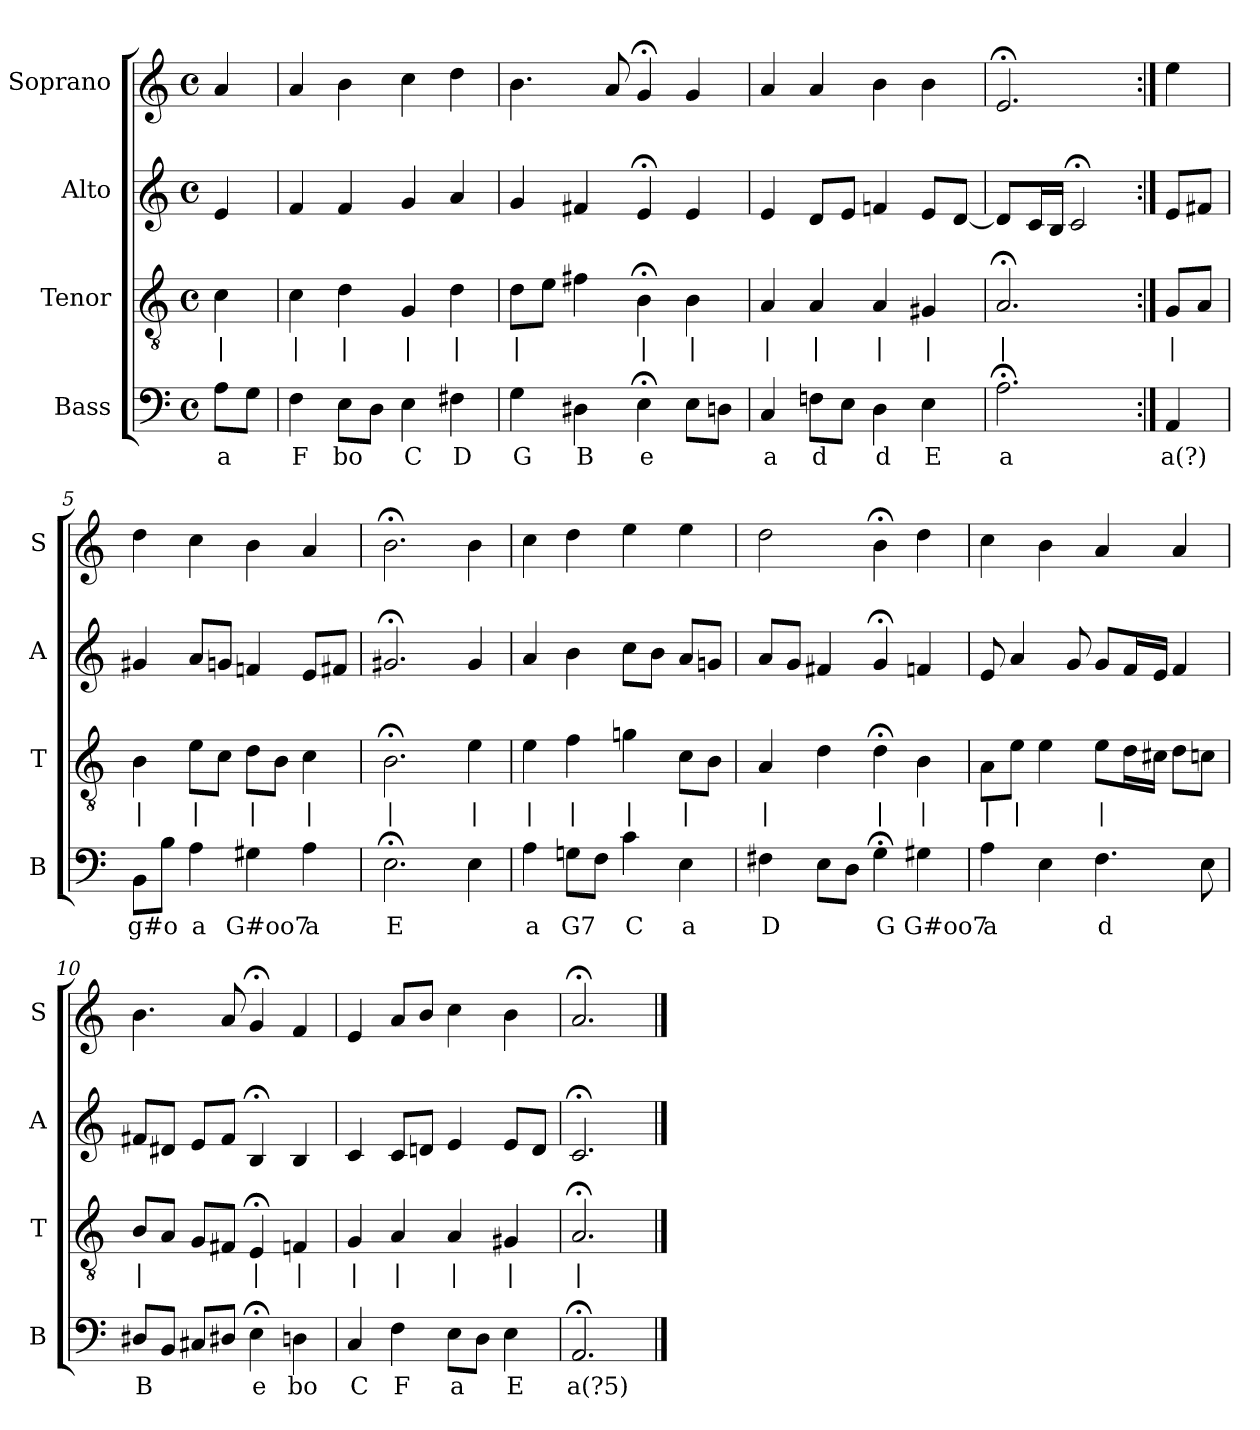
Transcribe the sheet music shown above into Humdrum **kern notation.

**kern	**text	**kern	**text	**kern	**kern
*part4	*part4	*part3	*part3	*part2	*part1
*staff4	*staff4	*staff3	*staff3	*staff2	*staff1
*I"Bass	*	*I"Tenor	*	*I"Alto	*I"Soprano
*I'B	*	*I'T	*	*I'A	*I'S
*clefF4	*	*clefGv2	*	*clefG2	*clefG2
*k[]	*	*k[]	*	*k[]	*k[]
*a:	*	*a:	*	*a:	*a:
*M4/4	*	*M4/4	*	*M4/4	*M4/4
*met(c)	*	*met(c)	*	*met(c)	*met(c)
*MM100	*	*MM100	*	*MM100	*MM100
=	=	=	=	=	=
8AL	a	4c	|	4e	4a
8GJ	.	.	.	.	.
=1	=1	=1	=1	=1	=1
4F	F	4c	|	4f	4a
8EL	bo	4d	|	4f	4b
8DJ	.	.	.	.	.
4E	C	4G	|	4g	4cc
4F#X	D	4d	|	4a	4dd
=2	=2	=2	=2	=2	=2
4G	G	8dL	|	4g	4.b
.	.	8eJ	.	.	.
4D#X	B	4f#X	.	4f#X	.
.	.	.	.	.	8a
4E;<	e	4B;<	|	4e;<	4g;<
8EL	.	4B	|	4e	4g
8DnJ	.	.	.	.	.
=3	=3	=3	=3	=3	=3
4C	a	4A	|	4e	4a
8FnL	d	4A	|	8dL	4a
8EJ	.	.	.	8eJ	.
4D	d	4A	|	4fn	4b
4E	E	4G#X	|	8eL	4b
.	.	.	.	[8dJ	.
=4	=4	=4	=4	=4	=4
2.A;<	a	2.A;<	|	8dL]	2.e;<
.	.	.	.	16cL	.
.	.	.	.	16BJJ	.
.	.	.	.	2c;<	.
=:|!	=:|!	=:|!	=:|!	=:|!	=:|!
4AA	a(?)	8GL	|	8eL	4ee
.	.	8AJ	.	8f#XJ	.
=5	=5	=5	=5	=5	=5
8BBL	g#o	4B	|	4g#X	4dd
8BJ	.	.	.	.	.
4A	a	8eL	|	8aL	4cc
.	.	8cJ	.	8gnJ	.
4G#X	G#oo7	8dL	|	4fn	4b
.	.	8BJ	.	.	.
4A	a	4c	|	8eL	4a
.	.	.	.	8f#XJ	.
=6	=6	=6	=6	=6	=6
2.E;<	E	2.B;<	|	2.g#X;<	2.b;<
4E	.	4e	|	4g#	4b
=7	=7	=7	=7	=7	=7
4A	a	4e	|	4a	4cc
8GnL	G7	4f	|	4b	4dd
8FJ	.	.	.	.	.
4c	C	4gn	|	8ccL	4ee
.	.	.	.	8bJ	.
4E	a	8cL	|	8aL	4ee
.	.	8BJ	.	8gnJ	.
=8	=8	=8	=8	=8	=8
4F#X	D	4A	|	8aL	2dd
.	.	.	.	8gJ	.
8EL	.	4d	.	4f#X	.
8DJ	.	.	.	.	.
4G;<	G	4d;<	|	4g;<	4b;<
4G#X	G#oo7	4B	|	4fn	4dd
=9	=9	=9	=9	=9	=9
4A	a	8AL	|	8e	4cc
.	.	8eJ	|	4a	.
4E	.	4e	.	.	4b
.	.	.	.	8g	.
4.F	d	8eL	|	8gL	4a
.	.	16dL	.	16fL	.
.	.	16c#XJJ	.	16eJJ	.
.	.	8dL	.	4f	4a
8E	.	8cnJ	.	.	.
=10	=10	=10	=10	=10	=10
8D#XL	B	8BL	|	8f#XL	4.b
8BBJ	.	8AJ	.	8d#XJ	.
8C#XL	.	8GL	.	8eL	.
8D#XJ	.	8F#XJ	.	8f#J	8a
4E;<	e	4E;<	|	4B;<	4g;<
4Dn	bo	4Fn	|	4B	4f
=11	=11	=11	=11	=11	=11
4C	C	4G	|	4c	4e
4F	F	4A	|	8cL	8aL
.	.	.	.	8dnJ	8bJ
8EL	a	4A	|	4e	4cc
8DJ	.	.	.	.	.
4E	E	4G#X	|	8eL	4b
.	.	.	.	8dJ	.
=12	=12	=12	=12	=12	=12
2.AA;<	a(?5)	2.A;<	|	2.c;<	2.a;<
==	==	==	==	==	==
*-	*-	*-	*-	*-	*-
